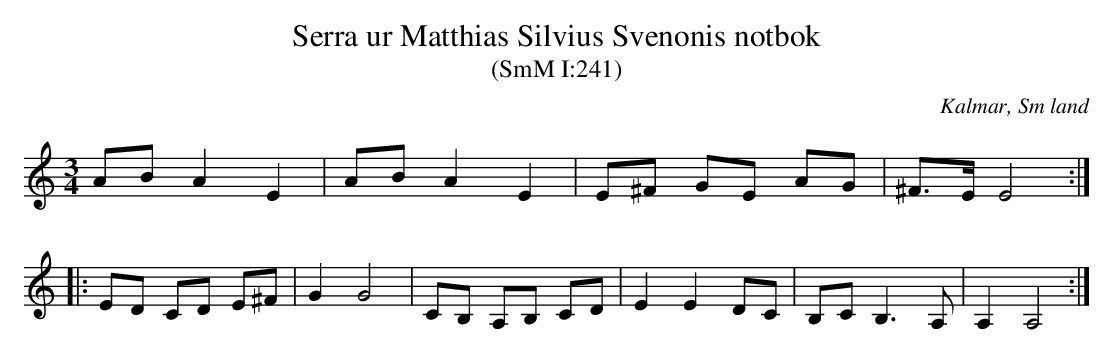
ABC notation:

X:1
T:Serra ur Matthias Silvius Svenonis notbok
T:(SmM I:241)
O:Kalmar, Sm land
M:3/4
L:1/8
K:Am
AB A2 E2|AB A2 E2|E^F GE AG|^F>E E4:|
|:ED CD E^F|G2 G4|CB, A,B, CD|E2 E2 DC|B,C B,3 A,|A,2 A,4:|
